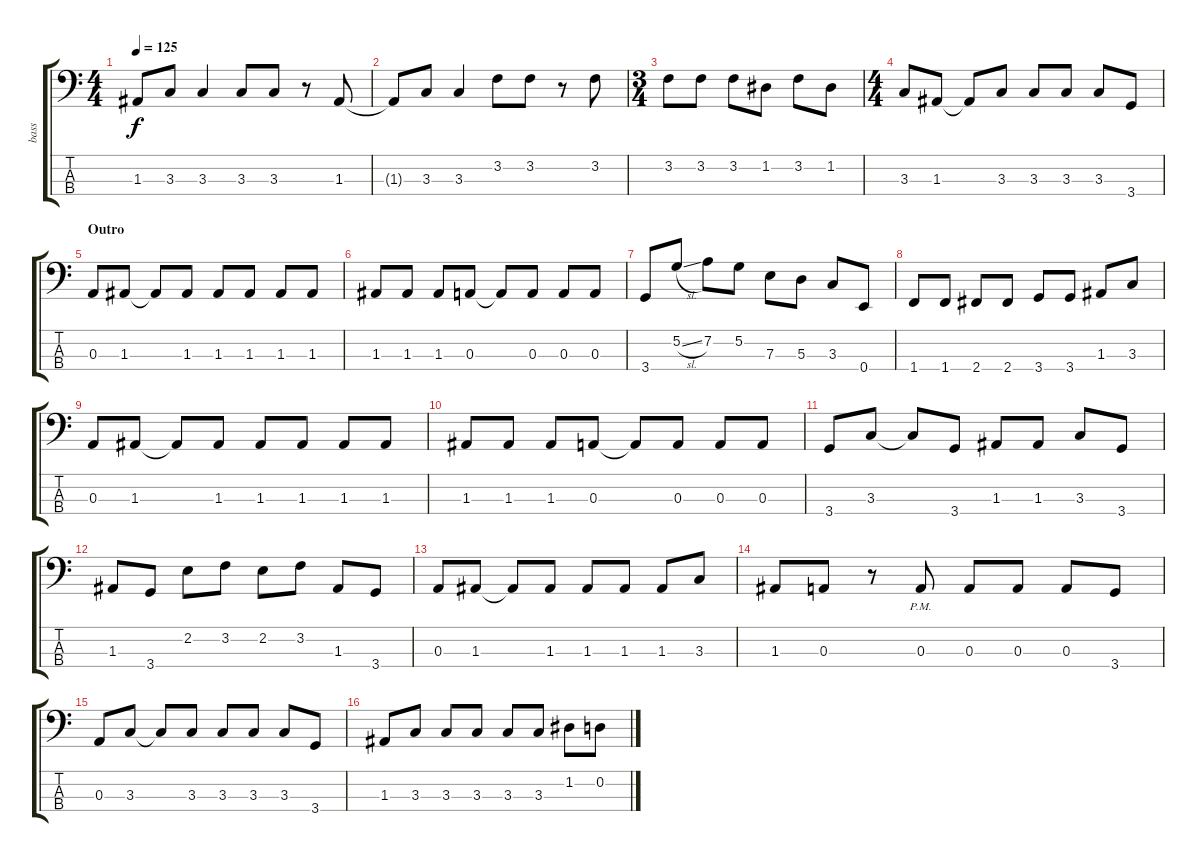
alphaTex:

\track ("bass" "bass") {instrument electricbassfinger}
\staff {score tabs}
\tuning (G2 D2 A1 E1) {hide}
\ts (4 4)
\tempo 125
\clef f4
\ks c
1.3{t}.8{dy f} 3.3.8 3.3.4 3.3.8 3.3.8 r.8 1.3.8 |
1.3{t}.8 3.3.8 3.3.4 3.2.8 3.2.8 r.8 3.2.8 |
\ts (3 4)
3.2.8 3.2.8 3.2.8 1.2.8 3.2.8 1.2.8 |
\ts (4 4)
3.3.8 1.3.8 1.3{t}.8 3.3.8 3.3.8 3.3.8 3.3.8 3.4.8 |
\section ("" "Outro")
0.3.8 1.3.8 1.3{t}.8 1.3.8 1.3.8 1.3.8 1.3.8 1.3.8 |
1.3.8 1.3.8 1.3.8 0.3.8 0.3{t}.8 0.3.8 0.3.8 0.3.8 |
3.4.8 5.2{sl}.8 7.2.8 5.2.8 7.3.8 5.3.8 3.3.8 0.4.8 |
1.4.8 1.4.8 2.4.8 2.4.8 3.4.8 3.4.8 1.3.8 3.3.8 |
0.3.8 1.3.8 1.3{t}.8 1.3.8 1.3.8 1.3.8 1.3.8 1.3.8 |
1.3.8 1.3.8 1.3.8 0.3.8 0.3{t}.8 0.3.8 0.3.8 0.3.8 |
3.4.8 3.3.8 3.3{t}.8 3.4.8 1.3.8 1.3.8 3.3.8 3.4.8 |
1.3.8 3.4.8 2.2.8 3.2.8 2.2.8 3.2.8 1.3.8 3.4.8 |
0.3.8 1.3.8 1.3{t}.8 1.3.8 1.3.8 1.3.8 1.3.8 3.3.8 |
1.3.8 0.3.8 r.8 0.3{pm}.8 0.3.8 0.3.8 0.3.8 3.4.8 |
0.3.8 3.3.8 3.3{t}.8 3.3.8 3.3.8 3.3.8 3.3.8 3.4.8 |
1.3.8 3.3.8 3.3.8 3.3.8 3.3.8 3.3.8 1.2.8 0.2.8
